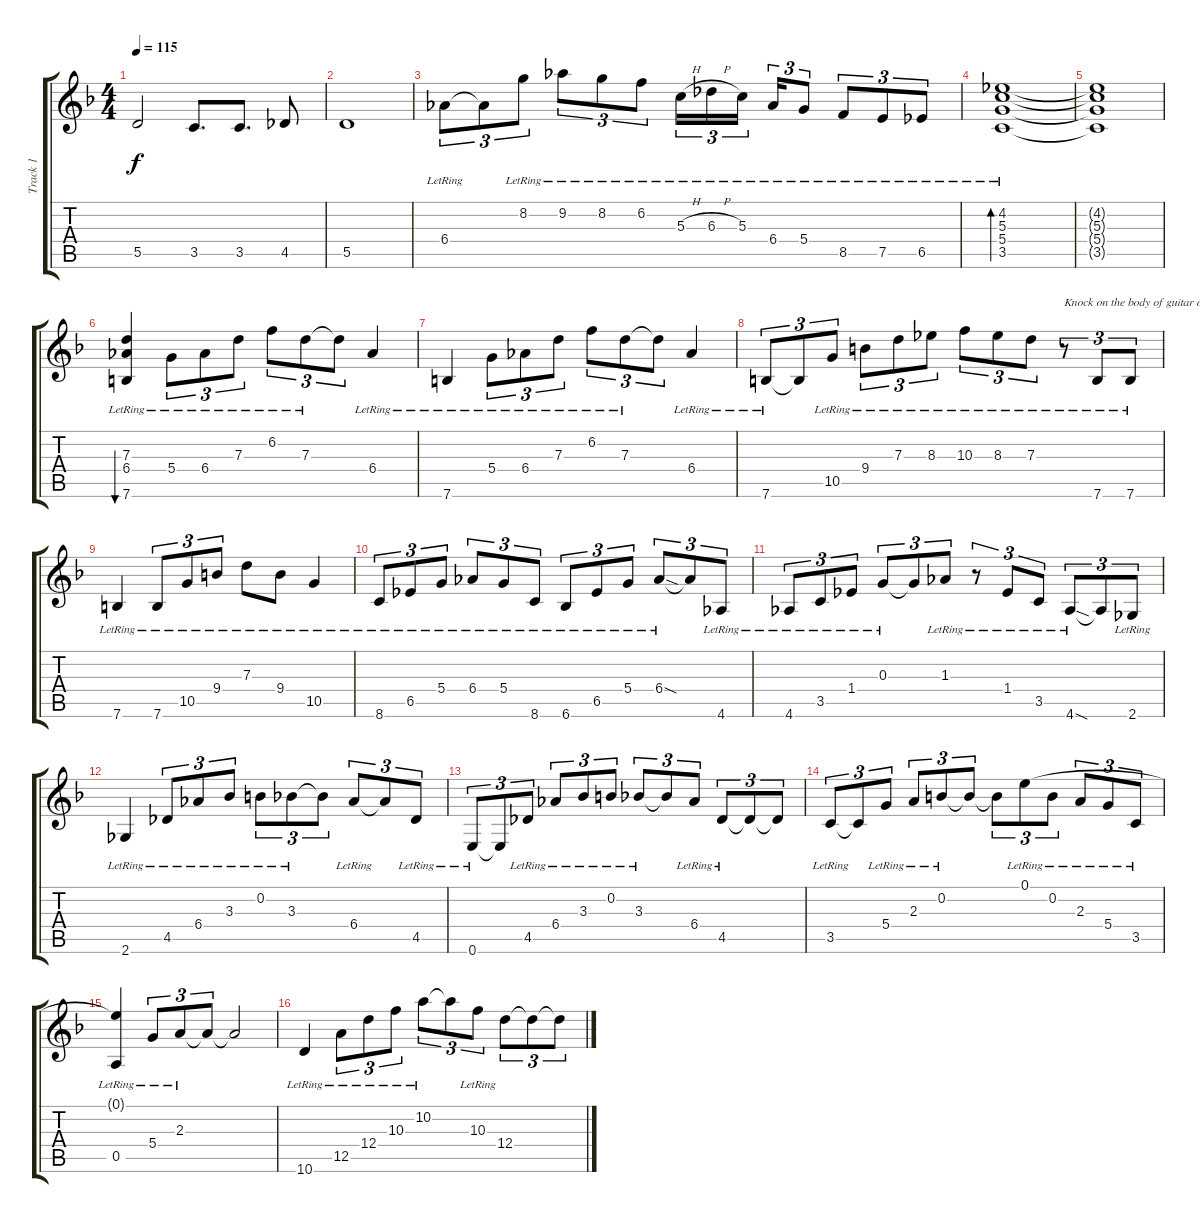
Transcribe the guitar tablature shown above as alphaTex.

\track ("Track 1" "Track 1") {instrument acousticguitarsteel}
\staff {score tabs}
\tuning (E4 B3 G3 D3 A2 E2) {hide}
\ts (4 4)
\tempo 115
\clef g2
\ks f
5.5.2{dy f} 3.5.8{d} 3.5.8{d} 4.5.8 |
5.5.1 |
6.4{lr}.8{tu (3 2)} 6.4{t}.8{tu (3 2)} 8.2{lr}.8{tu (3 2)} 9.2{lr}.8{tu (3 2)} 8.2{lr}.8{tu (3 2)} 6.2{lr}.8{tu (3 2)} 5.3{h lr}.16{tu (3 2)} 6.3{h lr}.16{tu (3 2)} 5.3{lr}.16{tu (3 2) beam splitsecondary} 6.4{lr}.16{tu (3 2)} 5.4{lr}.8{tu (3 2)} 8.5{lr}.8{tu (3 2)} 7.5{lr}.8{tu (3 2)} 6.5{lr}.8{tu (3 2)} |
(4.2 5.3 5.4 3.5{lr}).1{bd 60} |
(4.2{t} 5.3{t} 5.4{t} 3.5{t}).1 |
(7.3{lr} 6.4{lr} 7.6{lr}).4{bu 240} 5.4{lr}.8{tu (3 2)} 6.4{lr}.8{tu (3 2)} 7.3{lr}.8{tu (3 2)} 6.2{lr}.8{tu (3 2)} 7.3{lr}.8{tu (3 2)} 7.3{t}.8{tu (3 2)} 6.4{lr}.4 |
7.6{lr}.4 5.4{lr}.8{tu (3 2)} 6.4{lr}.8{tu (3 2)} 7.3{lr}.8{tu (3 2)} 6.2{lr}.8{tu (3 2)} 7.3{lr}.8{tu (3 2)} 7.3{t}.8{tu (3 2)} 6.4{lr}.4 |
7.6{lr}.8{tu (3 2)} 7.6{t}.8{tu (3 2)} 10.5{lr}.8{tu (3 2)} 9.4{lr}.8{tu (3 2)} 7.3{lr}.8{tu (3 2)} 8.3{lr}.8{tu (3 2)} 10.3{lr}.8{tu (3 2)} 8.3{lr}.8{tu (3 2)} 7.3{lr}.8{tu (3 2)} r.8{tu (3 2) txt "Knock on the body of guitar on this rest"} 7.6{lr}.8{tu (3 2)} 7.6{lr}.8{tu (3 2)} |
7.6{lr}.4 7.6{lr}.8{tu (3 2)} 10.5{lr}.8{tu (3 2)} 9.4{lr}.8{tu (3 2)} 7.3{lr}.8 9.4{lr}.8 10.5{lr}.4 |
8.6{lr}.8{tu (3 2)} 6.5{lr}.8{tu (3 2)} 5.4{lr}.8{tu (3 2)} 6.4{lr}.8{tu (3 2)} 5.4{lr}.8{tu (3 2)} 8.6{lr}.8{tu (3 2)} 6.6{lr}.8{tu (3 2)} 6.5{lr}.8{tu (3 2)} 5.4{lr}.8{tu (3 2)} 6.4{sod lr}.8{tu (3 2)} 6.4{t}.8{tu (3 2)} 4.6{lr}.8{tu (3 2)} |
4.6{lr}.8{tu (3 2)} 3.5{lr}.8{tu (3 2)} 1.4{lr}.8{tu (3 2)} 0.3{lr}.8{tu (3 2)} 0.3{t}.8{tu (3 2)} 1.3{lr}.8{tu (3 2)} r.8{tu (3 2)} 1.4{lr}.8{tu (3 2)} 3.5{lr}.8{tu (3 2)} 4.6{sod lr}.8{tu (3 2)} 4.6{t}.8{tu (3 2)} 2.6{lr}.8{tu (3 2)} |
2.6{lr}.4 4.5{lr}.8{tu (3 2)} 6.4{lr}.8{tu (3 2)} 3.3{lr}.8{tu (3 2)} 0.2{lr}.8{tu (3 2)} 3.3{lr}.8{tu (3 2)} 3.3{t}.8{tu (3 2)} 6.4{lr}.8{tu (3 2)} 6.4{t}.8{tu (3 2)} 4.5{lr}.8{tu (3 2)} |
0.6{lr}.8{tu (3 2)} 0.6{t}.8{tu (3 2)} 4.5{lr}.8{tu (3 2)} 6.4{lr}.8{tu (3 2)} 3.3{lr}.8{tu (3 2)} 0.2{lr}.8{tu (3 2)} 3.3{lr}.8{tu (3 2)} 3.3{t}.8{tu (3 2)} 6.4{lr}.8{tu (3 2)} 4.5{lr}.8{tu (3 2)} 4.5{t}.8{tu (3 2)} 4.5{t}.8{tu (3 2)} |
3.5{lr}.8{tu (3 2)} 3.5{t}.8{tu (3 2)} 5.4{lr}.8{tu (3 2)} 2.3{lr}.8{tu (3 2)} 0.2{lr}.8{tu (3 2)} 0.2{t}.8{tu (3 2)} 0.2{t}.8{tu (3 2)} 0.1{lr}.8{tu (3 2)} 0.2{lr}.8{tu (3 2)} 2.3{lr}.8{tu (3 2)} 5.4{lr}.8{tu (3 2)} 3.5{lr}.8{tu (3 2)} |
(0.1{t} 0.5{lr}).4 5.4{lr}.8{tu (3 2)} 2.3{lr}.8{tu (3 2)} 2.3{t}.8{tu (3 2)} 2.3{t}.2 |
10.6{lr}.4 12.5{lr}.8{tu (3 2)} 12.4{lr}.8{tu (3 2)} 10.3{lr}.8{tu (3 2)} 10.2{lr}.8{tu (3 2)} 10.2{t}.8{tu (3 2)} 10.3{lr}.8{tu (3 2)} 12.4{lr}.8{tu (3 2)} 12.4{t}.8{tu (3 2)} 12.4{t}.8{tu (3 2)}
